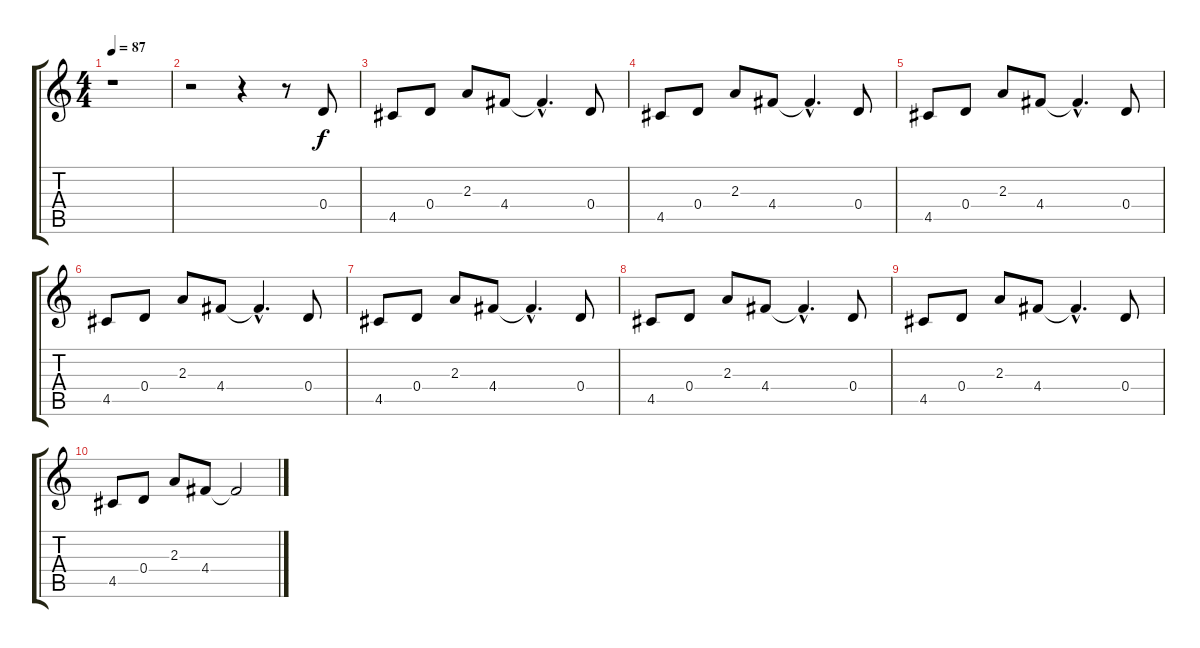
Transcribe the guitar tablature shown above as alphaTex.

\track "" {instrument acousticgrandpiano}
\staff {score tabs}
\tuning (E5 B4 G4 D4 A3 E3) {hide}
\ts (4 4)
\tempo 87
\clef g2
\ks c
r.1{dy f} |
r.2 r.4 r.8 0.4.8 |
4.5.8 0.4.8 2.3.8 4.4.8 4.4{hac t}.4{d} 0.4.8 |
4.5.8 0.4.8 2.3.8 4.4.8 4.4{hac t}.4{d} 0.4.8 |
4.5.8 0.4.8 2.3.8 4.4.8 4.4{hac t}.4{d} 0.4.8 |
4.5.8 0.4.8 2.3.8 4.4.8 4.4{hac t}.4{d} 0.4.8 |
4.5.8 0.4.8 2.3.8 4.4.8 4.4{hac t}.4{d} 0.4.8 |
4.5.8 0.4.8 2.3.8 4.4.8 4.4{hac t}.4{d} 0.4.8 |
4.5.8 0.4.8 2.3.8 4.4.8 4.4{hac t}.4{d} 0.4.8 |
4.5.8 0.4.8 2.3.8 4.4.8 4.4{t}.2
